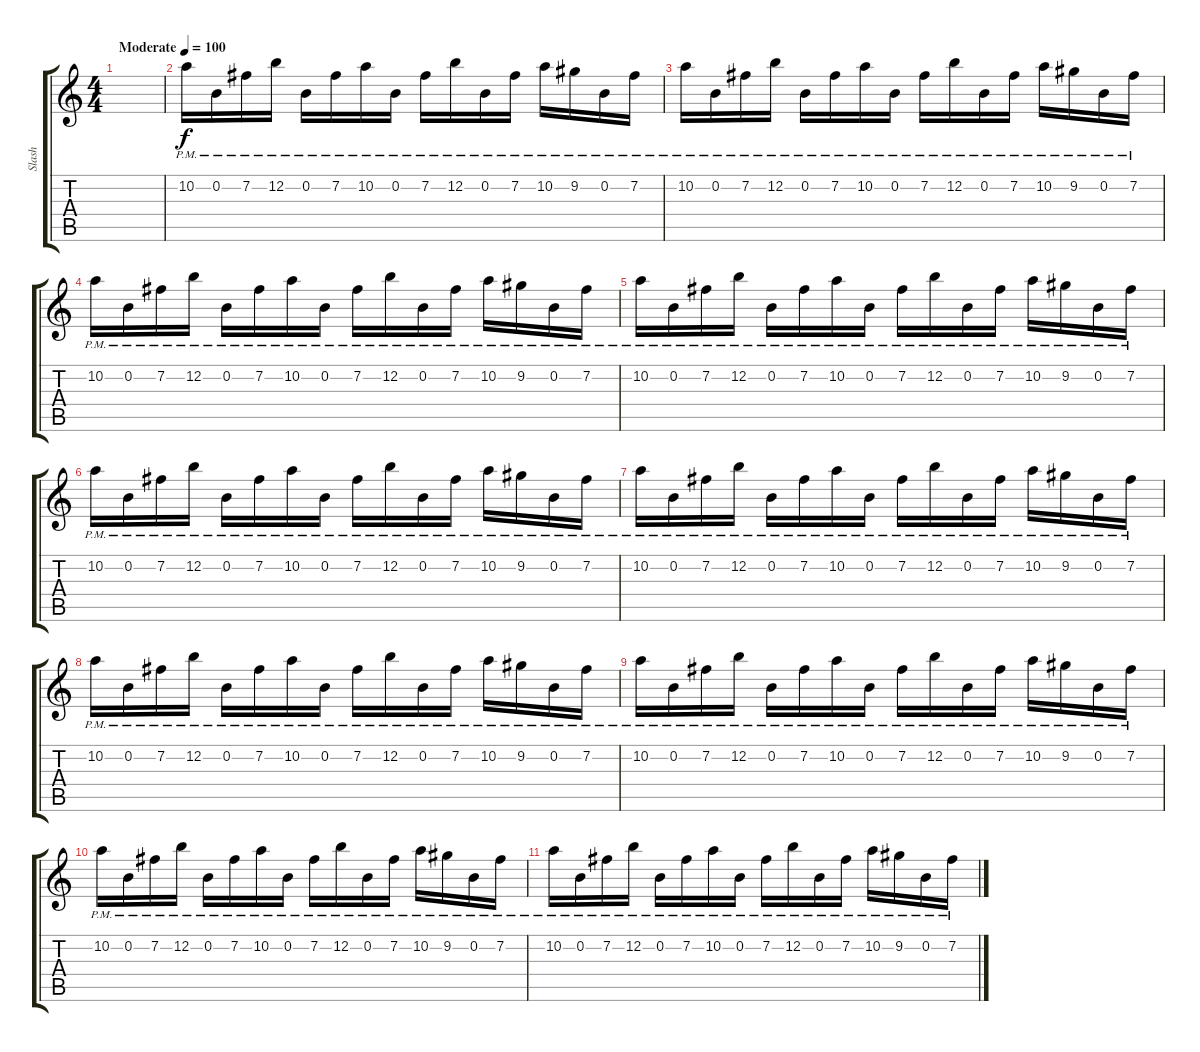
\track ("Slash" "Slash") {instrument distortionguitar}
\staff {score tabs}
\tuning (E4 B3 G3 D3 A2 E2) {hide}
\ts (4 4)
\tempo (100 "Moderate")
\clef g2
\ks c
|
10.2{pm}.16 0.2{pm}.16 7.2{pm}.16 12.2{pm}.16 0.2{pm}.16 7.2{pm}.16 10.2{pm}.16 0.2{pm}.16 7.2{pm}.16 12.2{pm}.16 0.2{pm}.16 7.2{pm}.16 10.2{pm}.16 9.2{pm}.16 0.2{pm}.16 7.2{pm}.16 |
10.2{pm}.16 0.2{pm}.16 7.2{pm}.16 12.2{pm}.16 0.2{pm}.16 7.2{pm}.16 10.2{pm}.16 0.2{pm}.16 7.2{pm}.16 12.2{pm}.16 0.2{pm}.16 7.2{pm}.16 10.2{pm}.16 9.2{pm}.16 0.2{pm}.16 7.2{pm}.16 |
10.2{pm}.16 0.2{pm}.16 7.2{pm}.16 12.2{pm}.16 0.2{pm}.16 7.2{pm}.16 10.2{pm}.16 0.2{pm}.16 7.2{pm}.16 12.2{pm}.16 0.2{pm}.16 7.2{pm}.16 10.2{pm}.16 9.2{pm}.16 0.2{pm}.16 7.2{pm}.16 |
10.2{pm}.16 0.2{pm}.16 7.2{pm}.16 12.2{pm}.16 0.2{pm}.16 7.2{pm}.16 10.2{pm}.16 0.2{pm}.16 7.2{pm}.16 12.2{pm}.16 0.2{pm}.16 7.2{pm}.16 10.2{pm}.16 9.2{pm}.16 0.2{pm}.16 7.2{pm}.16 |
10.2{pm}.16 0.2{pm}.16 7.2{pm}.16 12.2{pm}.16 0.2{pm}.16 7.2{pm}.16 10.2{pm}.16 0.2{pm}.16 7.2{pm}.16 12.2{pm}.16 0.2{pm}.16 7.2{pm}.16 10.2{pm}.16 9.2{pm}.16 0.2{pm}.16 7.2{pm}.16 |
10.2{pm}.16 0.2{pm}.16 7.2{pm}.16 12.2{pm}.16 0.2{pm}.16 7.2{pm}.16 10.2{pm}.16 0.2{pm}.16 7.2{pm}.16 12.2{pm}.16 0.2{pm}.16 7.2{pm}.16 10.2{pm}.16 9.2{pm}.16 0.2{pm}.16 7.2{pm}.16 |
10.2{pm}.16 0.2{pm}.16 7.2{pm}.16 12.2{pm}.16 0.2{pm}.16 7.2{pm}.16 10.2{pm}.16 0.2{pm}.16 7.2{pm}.16 12.2{pm}.16 0.2{pm}.16 7.2{pm}.16 10.2{pm}.16 9.2{pm}.16 0.2{pm}.16 7.2{pm}.16 |
10.2{pm}.16 0.2{pm}.16 7.2{pm}.16 12.2{pm}.16 0.2{pm}.16 7.2{pm}.16 10.2{pm}.16 0.2{pm}.16 7.2{pm}.16 12.2{pm}.16 0.2{pm}.16 7.2{pm}.16 10.2{pm}.16 9.2{pm}.16 0.2{pm}.16 7.2{pm}.16 |
10.2{pm}.16 0.2{pm}.16 7.2{pm}.16 12.2{pm}.16 0.2{pm}.16 7.2{pm}.16 10.2{pm}.16 0.2{pm}.16 7.2{pm}.16 12.2{pm}.16 0.2{pm}.16 7.2{pm}.16 10.2{pm}.16 9.2{pm}.16 0.2{pm}.16 7.2{pm}.16 |
10.2{pm}.16 0.2{pm}.16 7.2{pm}.16 12.2{pm}.16 0.2{pm}.16 7.2{pm}.16 10.2{pm}.16 0.2{pm}.16 7.2{pm}.16 12.2{pm}.16 0.2{pm}.16 7.2{pm}.16 10.2{pm}.16 9.2{pm}.16 0.2{pm}.16 7.2{pm}.16
